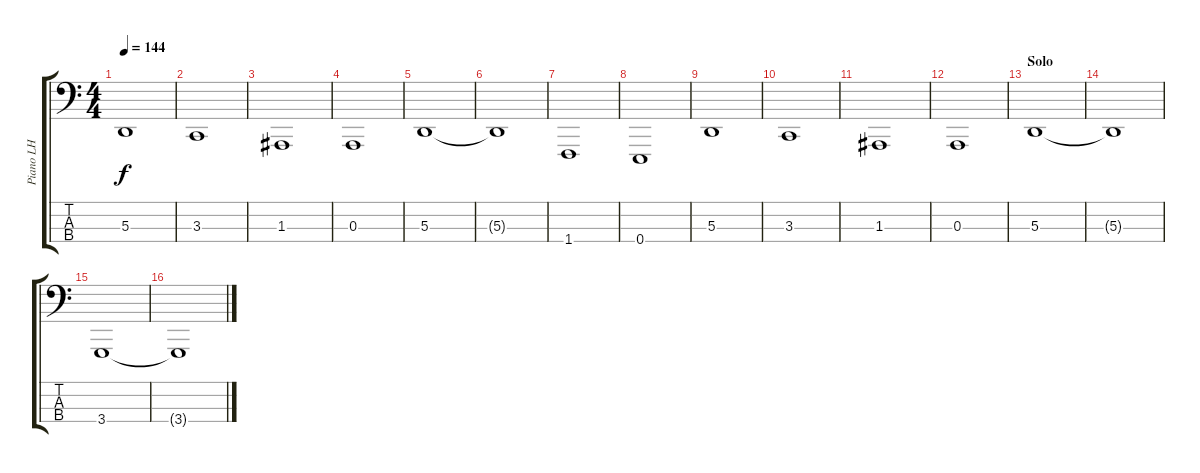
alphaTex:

\track ("Piano LH" "Piano LH") {instrument brightacousticpiano}
\staff {score tabs}
\tuning (G2 D2 A1 E1) {hide}
\ts (4 4)
\tempo 144
\clef f4
\ks c
5.3.1{dy f} |
3.3.1 |
1.3.1 |
0.3.1 |
5.3.1 |
5.3{t}.1 |
1.4.1 |
0.4.1 |
5.3.1 |
3.3.1 |
1.3.1 |
0.3.1 |
\section ("" "Solo")
5.3.1 |
5.3{t}.1 |
3.4.1 |
3.4{t}.1
